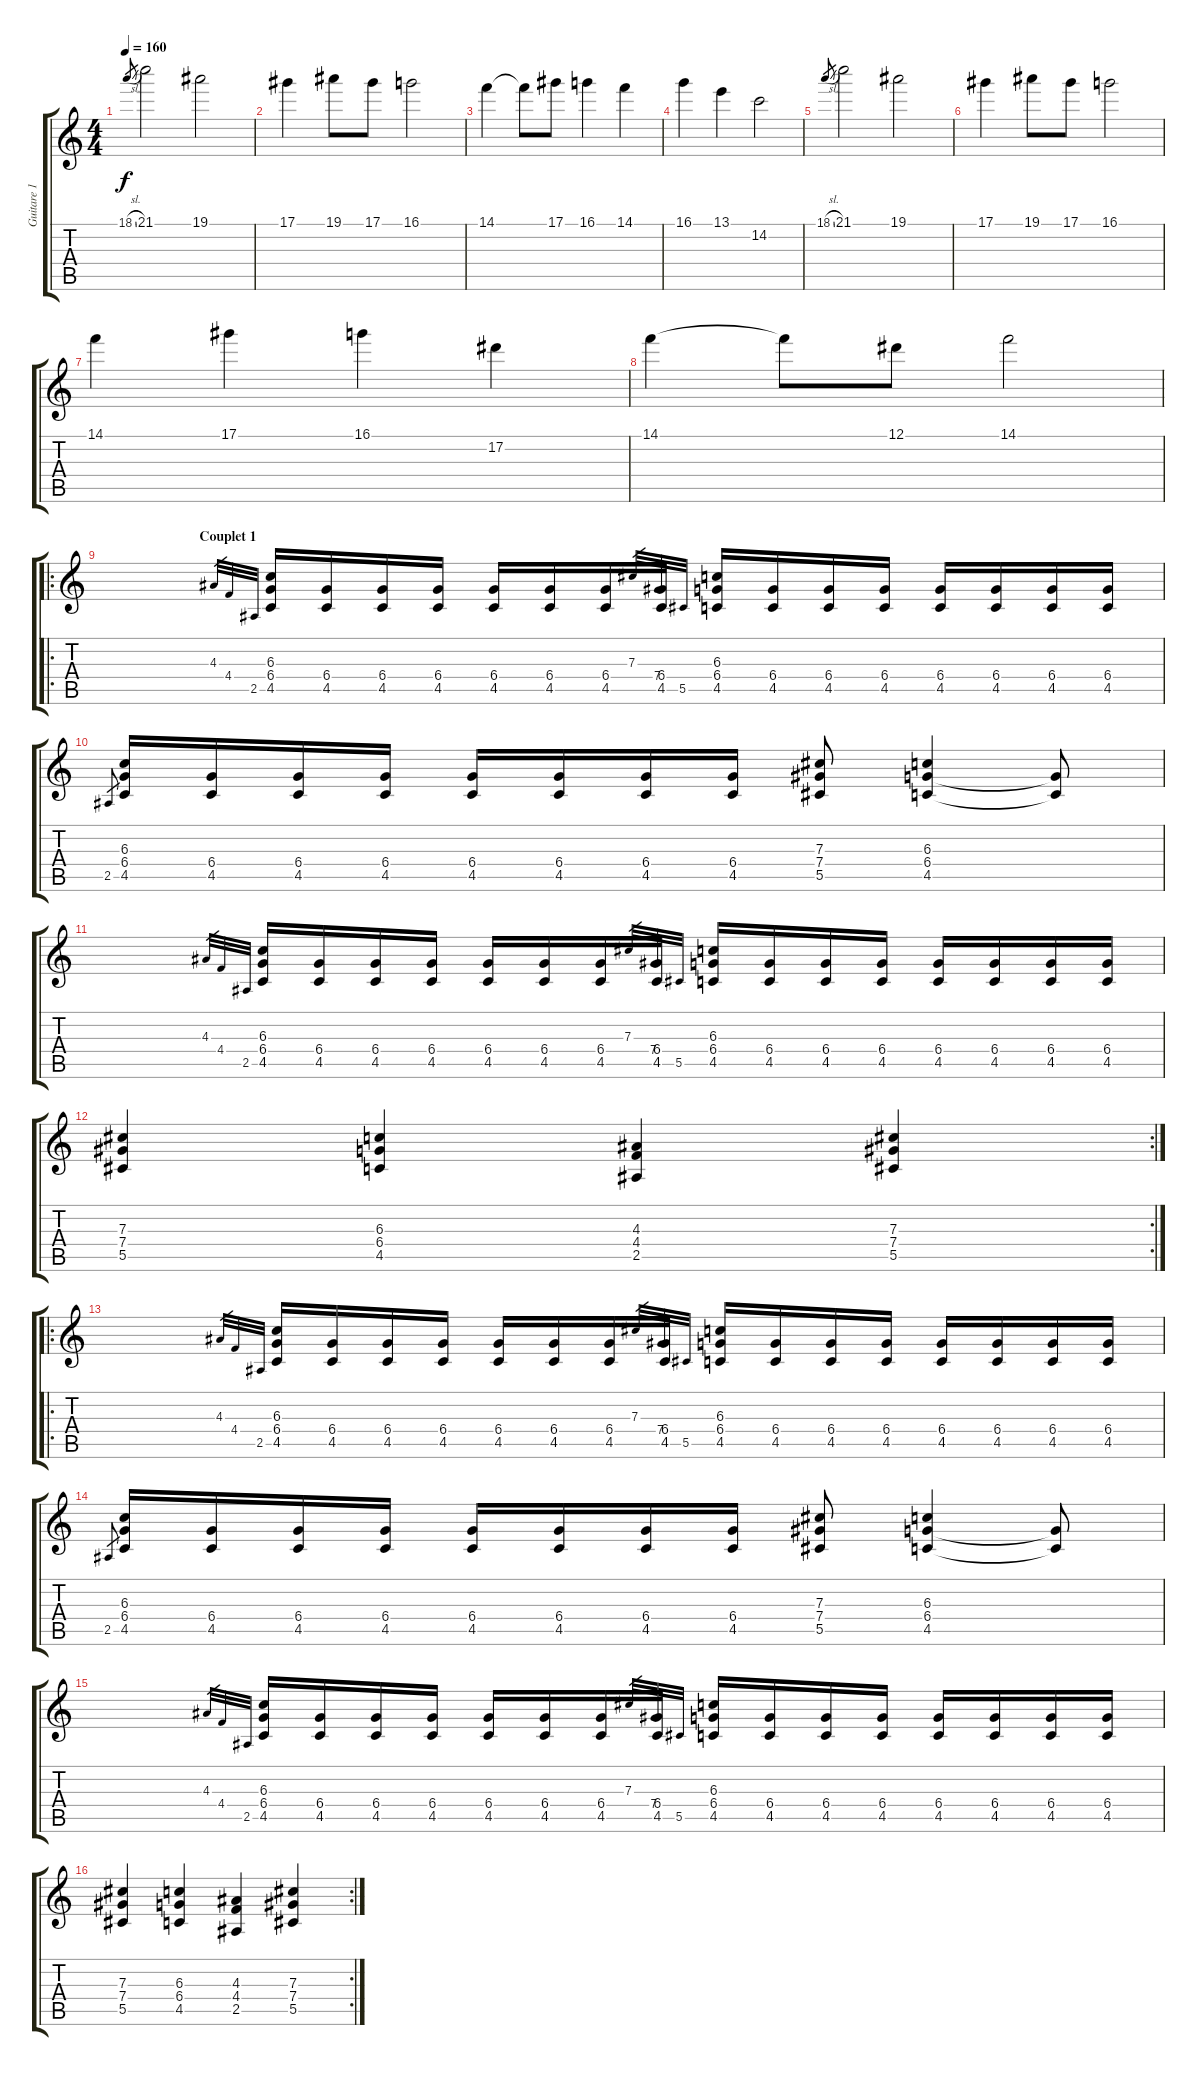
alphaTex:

\track ("Guitare 1" "Guitare 1") {instrument distortionguitar}
\staff {score tabs}
\tuning (Eb4 Bb3 Gb3 Db3 Ab2 Eb2) {hide}
\ts (4 4)
\tempo 160
\clef g2
\ks c
18.1{sl}.8{gr dy f} 21.1.2 19.1.2 |
17.1.4 19.1.8 17.1.8 16.1.2 |
14.1.4 14.1{t}.8 17.1.8 16.1.4 14.1.4 |
16.1.4 13.1.4 14.2.2 |
18.1{sl}.8{gr} 21.1.2 19.1.2 |
17.1.4 19.1.8 17.1.8 16.1.2 |
14.1.4 17.1.4 16.1.4 17.2.4 |
14.1.4 14.1{t}.8 12.1.8 14.1.2 |
\ro
\section ("" "Couplet 1")
4.3.32{gr} 4.4.32{gr} 2.5.32{gr} (6.3 6.4 4.5).16 (6.4 4.5).16 (6.4 4.5).16 (6.4 4.5).16 (6.4 4.5).16 (6.4 4.5).16 (6.4 4.5).16 (6.4 4.5).16 7.3.32{gr} 7.4.32{gr} 5.5.32{gr} (6.3 6.4 4.5).16 (6.4 4.5).16 (6.4 4.5).16 (6.4 4.5).16 (6.4 4.5).16 (6.4 4.5).16 (6.4 4.5).16 (6.4 4.5).16 |
2.5.8{gr} (6.3 6.4 4.5).16 (6.4 4.5).16 (6.4 4.5).16 (6.4 4.5).16 (6.4 4.5).16 (6.4 4.5).16 (6.4 4.5).16 (6.4 4.5).16 (7.3 7.4 5.5).8 (6.3 6.4 4.5).4 (6.4{t} 4.5{t}).8 |
4.3.32{gr} 4.4.32{gr} 2.5.32{gr} (6.3 6.4 4.5).16 (6.4 4.5).16 (6.4 4.5).16 (6.4 4.5).16 (6.4 4.5).16 (6.4 4.5).16 (6.4 4.5).16 (6.4 4.5).16 7.3.32{gr} 7.4.32{gr} 5.5.32{gr} (6.3 6.4 4.5).16 (6.4 4.5).16 (6.4 4.5).16 (6.4 4.5).16 (6.4 4.5).16 (6.4 4.5).16 (6.4 4.5).16 (6.4 4.5).16 |
\rc 2
(7.3 7.4 5.5).4 (6.3 6.4 4.5).4 (4.3 4.4 2.5).4 (7.3 7.4 5.5).4 |
\ro
4.3.32{gr} 4.4.32{gr} 2.5.32{gr} (6.3 6.4 4.5).16 (6.4 4.5).16 (6.4 4.5).16 (6.4 4.5).16 (6.4 4.5).16 (6.4 4.5).16 (6.4 4.5).16 (6.4 4.5).16 7.3.32{gr} 7.4.32{gr} 5.5.32{gr} (6.3 6.4 4.5).16 (6.4 4.5).16 (6.4 4.5).16 (6.4 4.5).16 (6.4 4.5).16 (6.4 4.5).16 (6.4 4.5).16 (6.4 4.5).16 |
2.5.8{gr} (6.3 6.4 4.5).16 (6.4 4.5).16 (6.4 4.5).16 (6.4 4.5).16 (6.4 4.5).16 (6.4 4.5).16 (6.4 4.5).16 (6.4 4.5).16 (7.3 7.4 5.5).8 (6.3 6.4 4.5).4 (6.4{t} 4.5{t}).8 |
4.3.32{gr} 4.4.32{gr} 2.5.32{gr} (6.3 6.4 4.5).16 (6.4 4.5).16 (6.4 4.5).16 (6.4 4.5).16 (6.4 4.5).16 (6.4 4.5).16 (6.4 4.5).16 (6.4 4.5).16 7.3.32{gr} 7.4.32{gr} 5.5.32{gr} (6.3 6.4 4.5).16 (6.4 4.5).16 (6.4 4.5).16 (6.4 4.5).16 (6.4 4.5).16 (6.4 4.5).16 (6.4 4.5).16 (6.4 4.5).16 |
\rc 2
(7.3 7.4 5.5).4 (6.3 6.4 4.5).4 (4.3 4.4 2.5).4 (7.3 7.4 5.5).4
